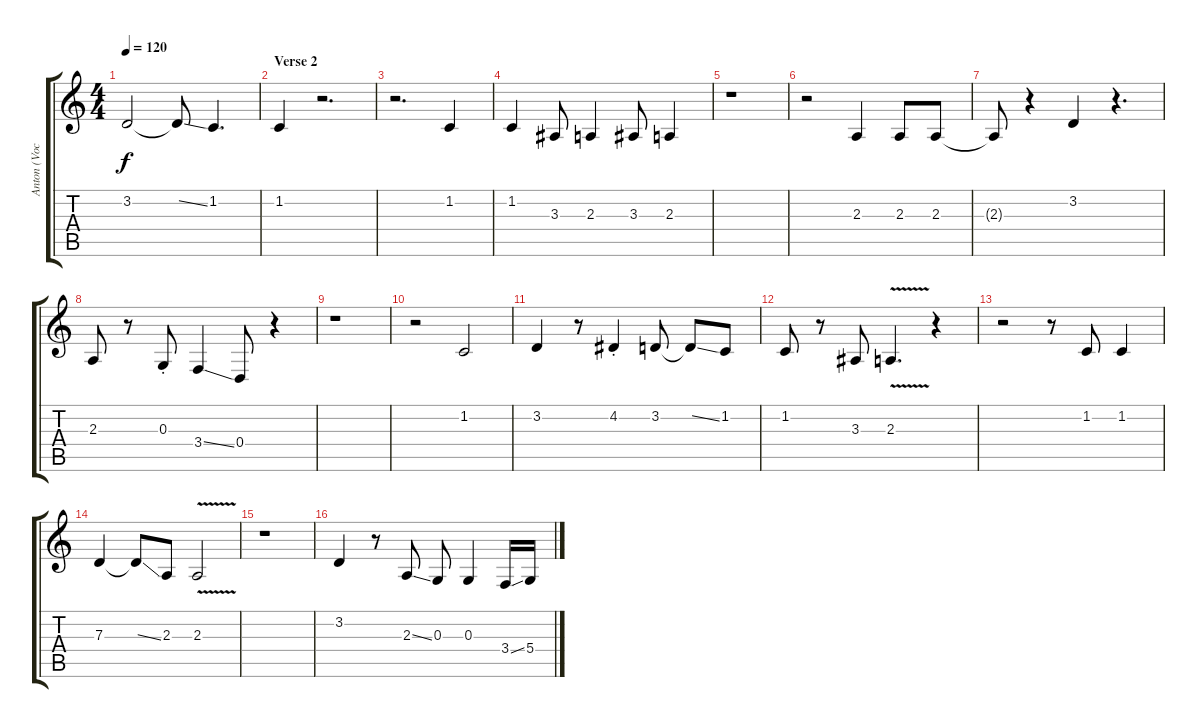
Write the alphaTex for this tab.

\track ("Anton (Vocals)" "Anton (Voc") {instrument acousticgrandpiano}
\staff {score tabs}
\tuning (E4 B3 G3 D3 A2 E2) {hide}
\ts (4 4)
\tempo 120
\clef g2
\ks c
3.2.2{dy f} 3.2{ss t}.8 1.2.4{d} |
\section ("" "Verse 2")
1.2.4 r.2{d} |
r.2{d} 1.2.4 |
1.2.4 3.3.8 2.3.4 3.3.8 2.3.4 |
r.1 |
r.2 2.3.4 2.3.8 2.3.8 |
2.3{t}.8 r.4 3.2.4 r.4{d} |
2.3.8 r.8 0.3{st}.8 3.4{ss}.4 0.4.8 r.4 |
r.1 |
r.2 1.2.2 |
3.2.4 r.8 4.2{st}.4 3.2.8 3.2{ss t}.8 1.2.8 |
1.2.8 r.8 3.3.8 2.3{v}.4{d} r.4 |
r.2 r.8 1.2.8 1.2.4 |
7.3.4 7.3{ss t}.8 2.3.8 2.3{v}.2 |
r.1 |
3.2.4 r.8 2.3{ss}.8 0.3.8 0.3.4 3.4{ss}.16 5.4{ss}.16
